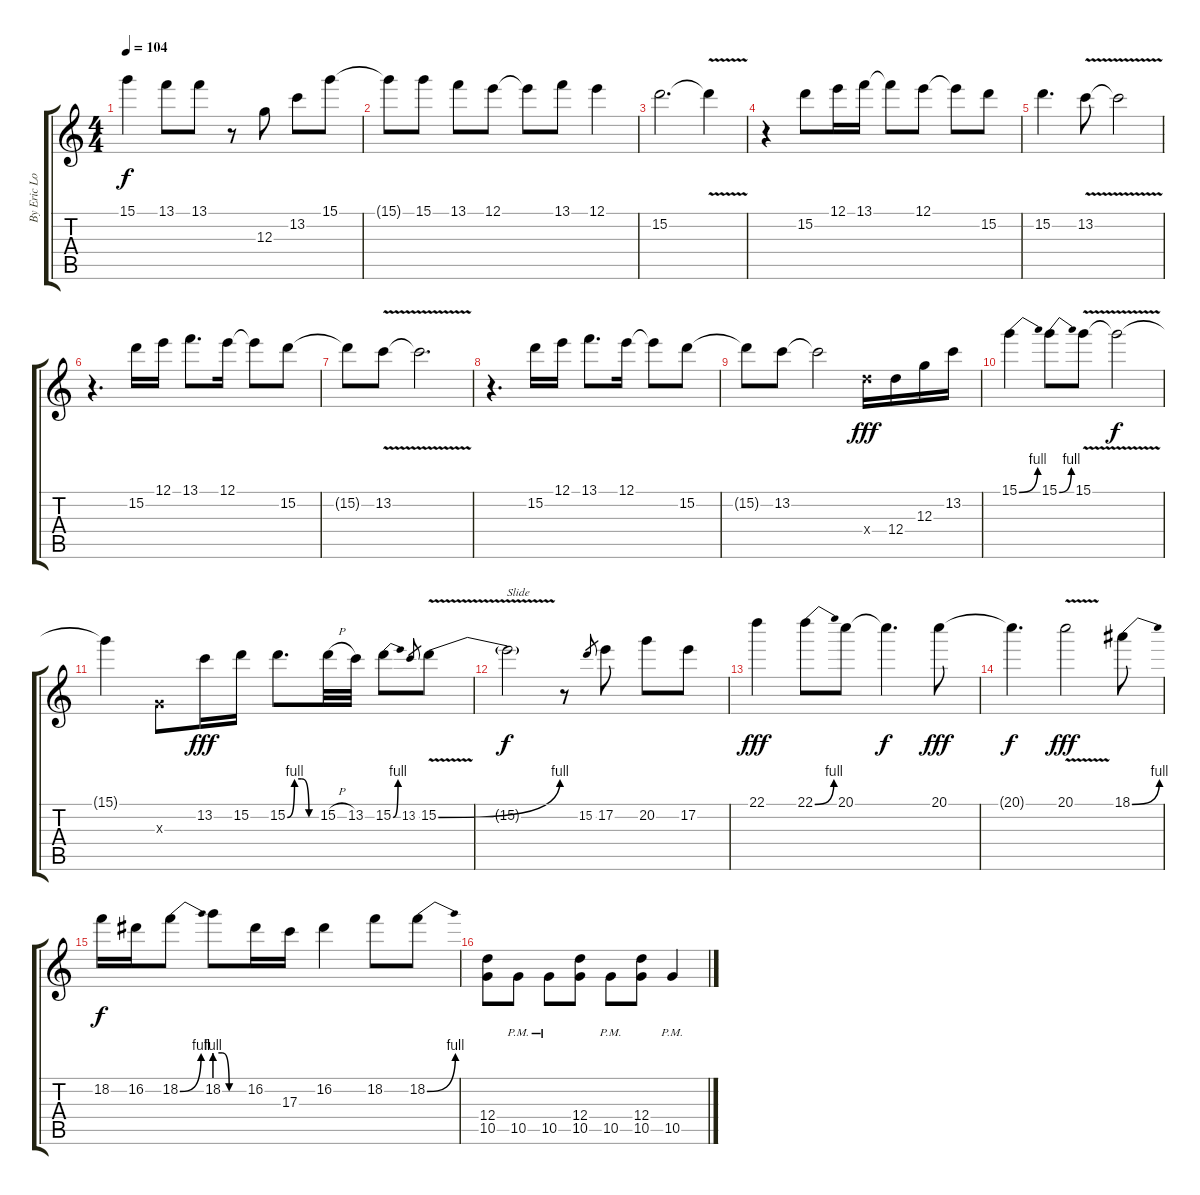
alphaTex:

\track ("By Eric Lo" "By Eric Lo") {instrument distortionguitar}
\staff {score tabs}
\tuning (E4 B3 G3 D3 A2 E2) {hide}
\ts (4 4)
\tempo 104
\clef g2
\ks c
15.1.4{dy f} 13.1.8 13.1.8 r.8 12.3.8 13.2.8 15.1.8 |
15.1{t}.8 15.1.8 13.1.8 12.1.8 12.1{t}.8 13.1.8 12.1.4 |
15.2.2{d} 15.2{v t}.4 |
r.4 15.2.8 12.1.16 13.1.16 13.1{t}.8 12.1.8 12.1{t}.8 15.2.8 |
15.2.4{d} 13.2{v}.8 13.2{t}.2 |
r.4{d} 15.2.16 12.1.16 13.1.8{d} 12.1.16 12.1{t}.8 15.2.8 |
15.2{t}.8 13.2{v}.8 13.2{t}.2{d} |
r.4{d} 15.2.16 12.1.16 13.1.8{d} 12.1.16 12.1{t}.8 15.2.8 |
15.2{t}.8 13.2.8 13.2{t}.2 12.4{x}.16{dy fff} 12.4.16 12.3.16 13.2.16 |
15.1{be (bend 0 0 60 4)}.4 15.1{be (bend 0 0 60 4)}.8 15.1{v}.8 15.1{t}.2{dy f} |
15.1{t}.4 0.3{x}.8 13.2.16{dy fff} 15.2.16 15.2{be (custom 0 0 15 4 30 4 45 0 60 0)}.8{d} 15.2{h}.32 13.2.32 15.2{be (bend 0 0 60 4)}.8 13.2.8{gr} 15.2{be (bend 0 0 60 4) v}.8 |
15.2{t}.2{txt "Slide" dy f} r.8 15.2.8{gr} 17.2.8 20.2.8 17.2.8 |
22.1.4{dy fff} 22.1{be (bend 0 0 60 4)}.8 20.1.8 20.1{t}.4{d dy f} 20.1.8{dy fff} |
20.1{t}.4{d dy f} 20.1{v}.2{dy fff} 18.1{be (bend 0 0 60 4)}.8 |
18.2.16{dy f} 16.2.16 18.2{be (bend 0 0 60 4)}.8 18.2{be (custom 0 4 15 4 30 0 60 0)}.8 16.2.16 17.3.16 16.2.4 18.2.8 18.2{be (bend 0 0 60 4)}.8 |
(12.4 10.5).8 10.5{pm}.8 10.5{pm}.8 (12.4 10.5).8 10.5{pm}.8 (12.4 10.5).8 10.5{pm}.4
